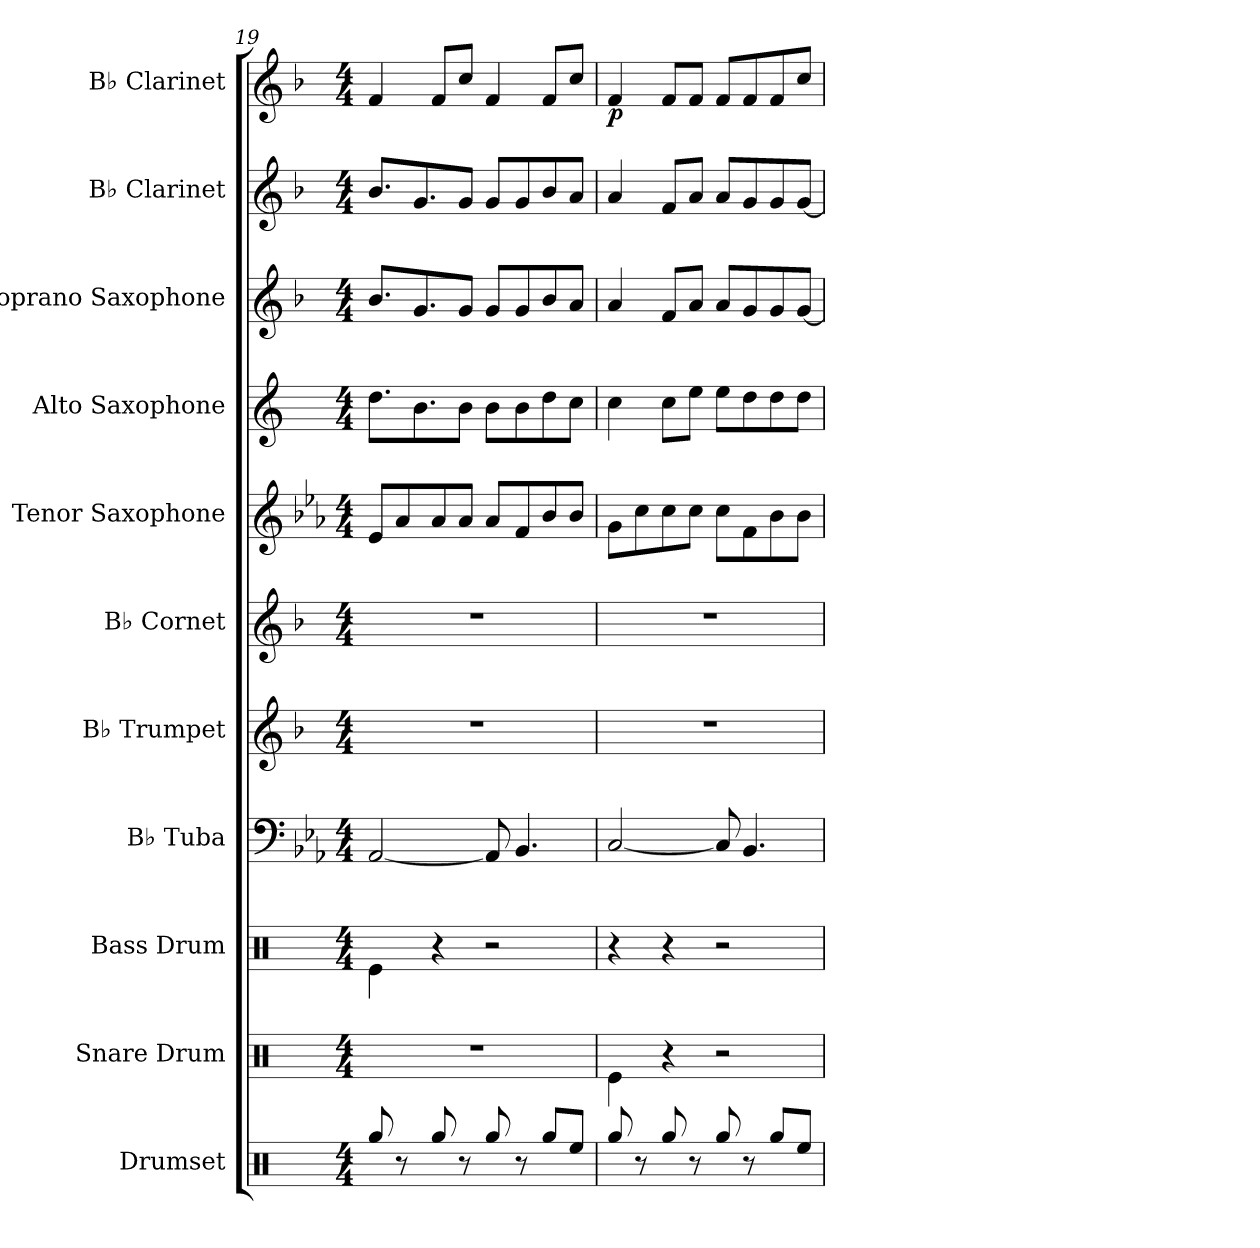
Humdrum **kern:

**kern	**kern	**kern	**kern	**kern	**kern	**kern	**kern	**kern	**kern	**kern	**dynam
*part11	*part10	*part9	*part8	*part7	*part6	*part5	*part4	*part3	*part2	*part1	*part1
*staff11	*staff10	*staff9	*staff8	*staff7	*staff6	*staff5	*staff4	*staff3	*staff2	*staff1	*staff1
*I"Drumset	*I"Snare Drum	*I"Bass Drum	*I"B♭ Tuba	*I"B♭ Trumpet	*I"B♭ Cornet	*I"Tenor Saxophone	*I"Alto Saxophone	*I"Soprano Saxophone	*I"B♭ Clarinet	*I"B♭ Clarinet	*
*I'Drs.	*I'Sn. Dr.	*I'B. Dr.	*I'B♭ Tu.	*I'B♭ Tpt.	*I'B♭ Cnt.	*I'T. Sax.	*I'A. Sax.	*I'S. Sax.	*I'B♭ Cl.	*I'B♭ Cl.	*
*clefX	*clefX	*clefX	*clefF4	*clefG2	*clefG2	*clefG2	*clefG2	*clefG2	*clefG2	*clefG2	*
*	*	*	*	*ITrd1c2	*ITrd1c2	*ITrd8c14	*ITrd5c9	*ITrd1c2	*ITrd1c2	*ITrd1c2	*
*k[]	*k[]	*k[]	*k[b-e-a-]	*k[b-e-a-]	*k[b-e-a-]	*k[b-e-a-]	*k[b-e-a-]	*k[b-e-a-]	*k[b-e-a-]	*k[b-e-a-]	*
*M4/4	*M4/4	*M4/4	*M4/4	*M4/4	*M4/4	*M4/4	*M4/4	*M4/4	*M4/4	*M4/4	*
=19	=19	=19	=19	=19	=19	=19	=19	=19	=19	=19	=19
8Rgg/	1r	4Re\	[2AA-/	1r	1r	8E-/L	8.f\L	8.a-/L	8.a-/L	4e-/	.
8r	.	.	.	.	.	8A-/	.	.	.	.	.
.	.	.	.	.	.	.	8.d\	8.f/	8.f/	.	.
8Rgg/	.	4r	.	.	.	8A-/	.	.	.	8e-/L	.
8r	.	.	.	.	.	8A-/J	8d\J	8f/J	8f/J	8b-/J	.
8Rgg/	.	2r	8AA-/]	.	.	8A-/L	8d\L	8f/L	8f/L	4e-/	.
8r	.	.	4.BB-/	.	.	8F/	8d\	8f/	8f/	.	.
8Rgg/L	.	.	.	.	.	8B-/	8f\	8a-/	8a-/	8e-/L	.
8Ree/J	.	.	.	.	.	8B-/J	8e-\J	8g/J	8g/J	8b-/J	.
=20	=20	=20	=20	=20	=20	=20	=20	=20	=20	=20	=20
!	!	!	!	!	!	!	!	!	!	!	!LO:DY:b
8Rgg/	4Re\	4r	[2C/	1r	1r	8G\L	4e-\	4g/	4g/	4e-/	p
8r	.	.	.	.	.	8c\	.	.	.	.	.
8Rgg/	4r	4r	.	.	.	8c\	8e-\L	8e-/L	8e-/L	8e-/L	.
8r	.	.	.	.	.	8c\J	8g\J	8g/J	8g/J	8e-/J	.
8Rgg/	2r	2r	8C/]	.	.	8c\L	8g\L	8g/L	8g/L	8e-/L	.
8r	.	.	4.BB-/	.	.	8F\	8f\	8f/	8f/	8e-/	.
8Rgg/L	.	.	.	.	.	8B-\	8f\	8f/	8f/	8e-/	.
8Ree/J	.	.	.	.	.	8B-\J	8f\J	[8f/J	[8f/J	8b-/J	.
=	=	=	=	=	=	=	=	=	=	=	=
*-	*-	*-	*-	*-	*-	*-	*-	*-	*-	*-	*-
